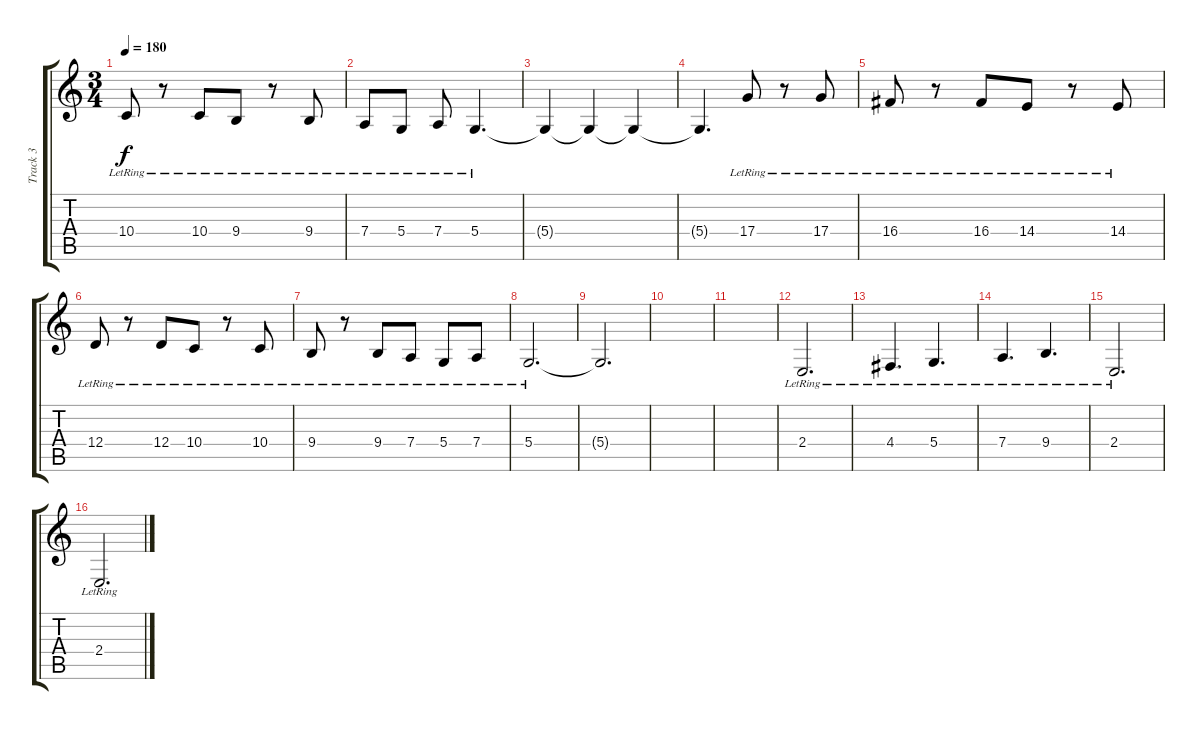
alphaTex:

\track ("Track 3" "Track 3") {instrument cello}
\staff {score tabs}
\tuning (E4 B3 G3 D3 A2 E2) {hide}
\ts (3 4)
\tempo 180
\clef g2
\ks c
10.4{lr}.8{dy f} r.8 10.4{lr}.8 9.4{lr}.8 r.8 9.4{lr}.8 |
7.4{lr}.8 5.4{lr}.8 7.4{lr}.8 5.4{lr}.4{d} |
5.4{t}.4 5.4{t}.4 5.4{t}.4 |
5.4{t}.4{d} 17.4{lr}.8 r.8 17.4{lr}.8 |
16.4{lr}.8 r.8 16.4{lr}.8 14.4{lr}.8 r.8 14.4{lr}.8 |
12.4{lr}.8 r.8 12.4{lr}.8 10.4{lr}.8 r.8 10.4{lr}.8 |
9.4{lr}.8 r.8 9.4{lr}.8 7.4{lr}.8 5.4{lr}.8 7.4{lr}.8 |
5.4{lr}.2{d} |
5.4{t}.2{d} |
|
|
2.4{lr}.2{d} |
4.4{lr}.4{d} 5.4{lr}.4{d} |
7.4{lr}.4{d} 9.4{lr}.4{d} |
2.4{lr}.2{d} |
2.4{lr}.2{d}
